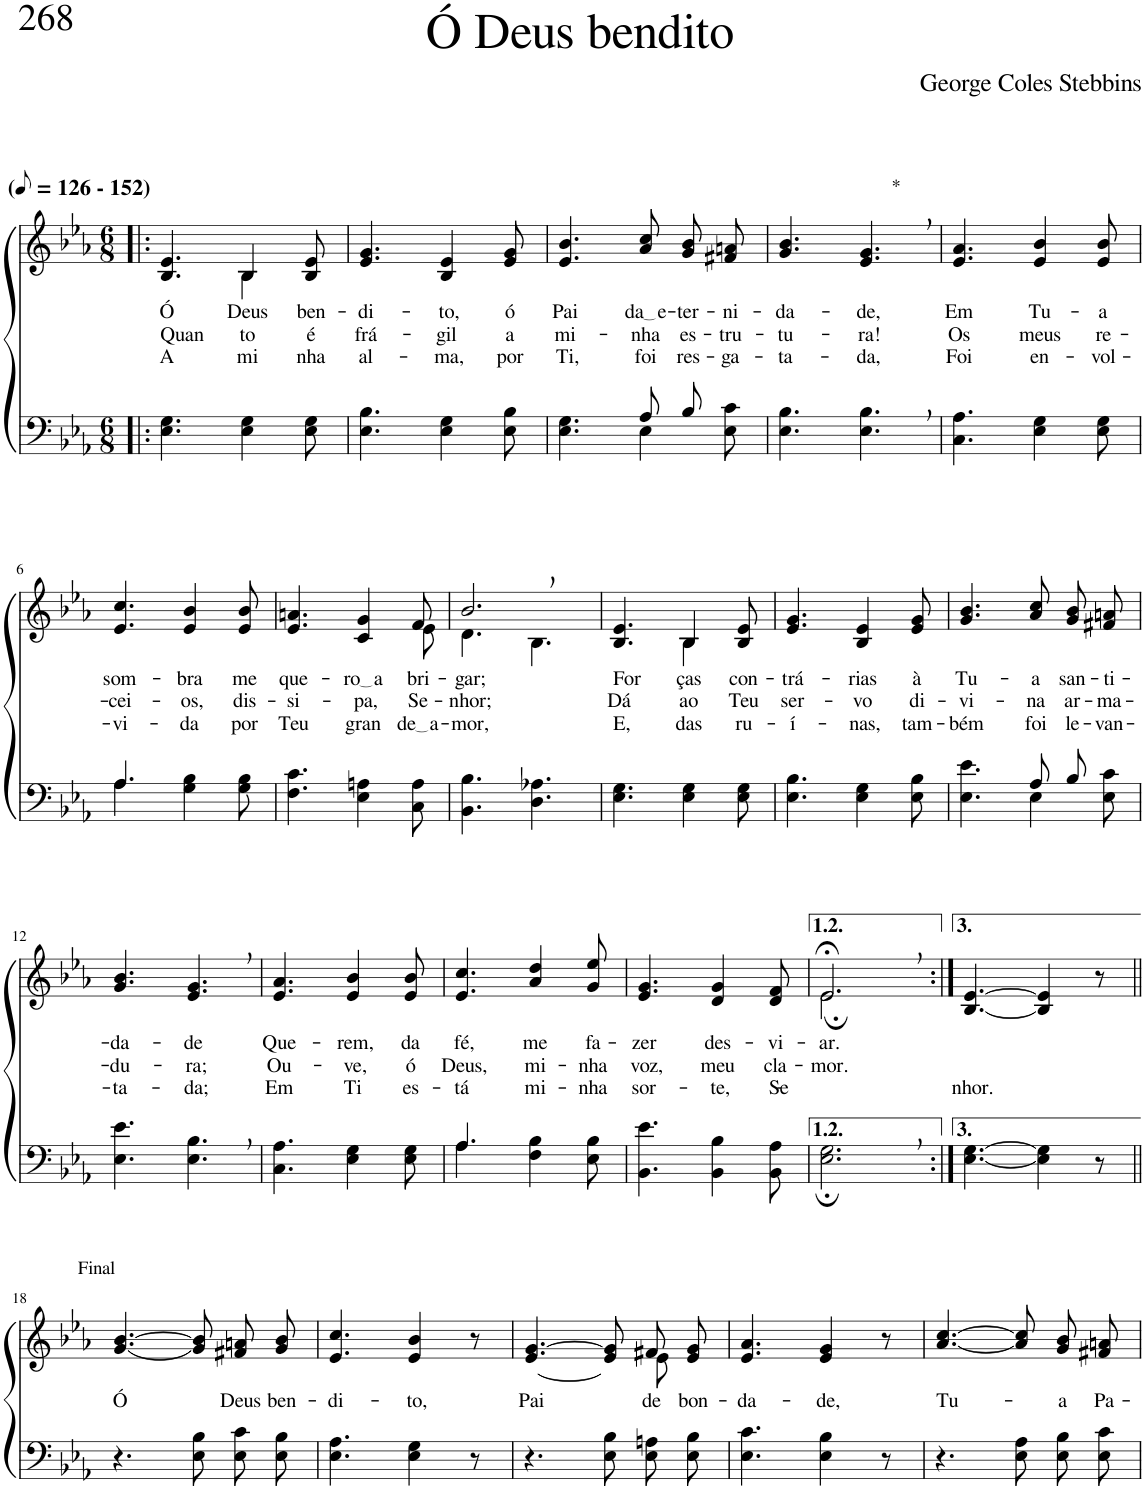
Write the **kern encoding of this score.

**kern	**kern	**text	**text	**text
*part2	*part1	*part1	*part1	*part1
*staff2	*staff1	*staff1	*staff1	*staff1
*I"Parte III e IV	*I"Parte I e II	*	*	*
*clefF4	*clefG2	*	*	*
*Trd-1c-2	*Trd-1c-2	*	*	*
*k[b-e-a-]	*k[b-e-a-]	*	*	*
*M6/8	*M6/8	*	*	*
*MM63	*MM63	*	*	*
=1!|:	=1!|:	=1!|:	=1!|:	=1!|:
!	!LO:TX:a:B:t=(	!	!	!
!	!LO:TX:a:B:t=- 152)	!	!	!
!	!	!LO:LY:b	!LO:LY:b	!LO:LY:b
*	*^	*	*	*
4.E-\ 4.G\	4.B-/ 4.e-/	4.ryy	Ó	Quan-	A
!	!	!	!LO:LY:b	!LO:LY:b	!LO:LY:b
4E-\ 4G\	4B-/	4B-\	Deus	-to	mi-
!	!	!	!LO:LY:b	!LO:LY:b	!LO:LY:b
8E-\ 8G\	8B-/ 8e-/	8ryy	ben-	é	-nha
=2	=2	=2	=2	=2	=2
!	!	!	!LO:LY:b	!LO:LY:b	!LO:LY:b
*	*v	*v	*	*	*
4.E-\ 4.B-\	4.e-/ 4.g/	-di-	frá-	al-
!	!	!LO:LY:b	!LO:LY:b	!LO:LY:b
4E-\ 4G\	4B-/ 4e-/	-to,	-gil	-ma,
!	!	!LO:LY:b	!LO:LY:b	!LO:LY:b
8E-\ 8B-\	8e-/ 8g/	ó	a	por
=3	=3	=3	=3	=3
*^	*	*	*	*
!	!	!	!LO:LY:b	!LO:LY:b	!LO:LY:b
4.ryy	4.E-\ 4.G\	4.e-/ 4.b-/	Pai	mi-	Ti,
!	!	!	!LO:LY:b	!LO:LY:b	!LO:LY:b
8A-/L	4E-\	8a-/ 8cc/L	da e	-nha	foi
!	!	!	!LO:LY:b	!LO:LY:b	!LO:LY:b
8B-/J	.	8g/ 8b-/	-ter-	es-	res-
!	!	!	!LO:LY:b	!LO:LY:b	!LO:LY:b
8ryy	8E-\ 8c\	8f#X/ 8an/J	-ni-	-tru-	-ga-
=4	=4	=4	=4	=4	=4
!	!	!	!LO:LY:b	!LO:LY:b	!LO:LY:b
*v	*v	*	*	*	*
4.E-\ 4.B-\	4.g/ 4.b-/	-da-	-tu-	-ta-
!	!LO:TX:a:t=*	!	!	!
!	!	!LO:LY:b	!LO:LY:b	!LO:LY:b
4.E-\, 4.B-\,	4.e-/, 4.g/,	-de,	-ra!	-da,
=5	=5	=5	=5	=5
!	!	!LO:LY:b	!LO:LY:b	!LO:LY:b
4.C\ 4.A-\	4.e-/ 4.a-/	Em	Os	Foi
!	!	!LO:LY:b	!LO:LY:b	!LO:LY:b
4E-\ 4G\	4e-/ 4b-/	Tu-	meus	en-
!	!	!LO:LY:b	!LO:LY:b	!LO:LY:b
8E-\ 8G\	8e-/ 8b-/	-a	re-	-vol-
!!LO:LB:g=z
=6	=6	=6	=6	=6
*^	*	*	*	*
!	!	!	!LO:LY:b	!LO:LY:b	!LO:LY:b
4.A-/	4.A-\	4.e-/ 4.cc/	som-	-cei-	-vi-
!	!	!	!LO:LY:b	!LO:LY:b	!LO:LY:b
4.ryy	4G\ 4B-\	4e-/ 4b-/	-bra	-os,	-da
!	!	!	!LO:LY:b	!LO:LY:b	!LO:LY:b
.	8G\ 8B-\	8e-/ 8b-/	me	dis-	por
=7	=7	=7	=7	=7	=7
!	!	!	!LO:LY:b	!LO:LY:b	!LO:LY:b
*v	*v	*^	*	*	*
4.F\ 4.c\	4.e-/ 4.an/	8ryy	que-	-si-	Teu
!	!	!	!LO:LY:b	!LO:LY:b	!LO:LY:b
*	*v	*v	*	*	*
4E-\ 4An\	4c/ 4g/	ro a	-pa,	gran-
*	*^	*	*	*
!	!	!	!LO:LY:b	!LO:LY:b	!LO:LY:b
8C\ 8A\	8f/	8e-\	bri-	Se-	de a
=8	=8	=8	=8	=8	=8
!	!	!	!LO:LY:b	!LO:LY:b	!LO:LY:b
4.BB-\ 4.B-\	2.b-,/	4.d\	-gar;	-nhor;	-mor,
4.D\ 4.A-X\	.	4.B-\	.	.	.
=9	=9	=9	=9	=9	=9
!	!	!	!LO:LY:b	!LO:LY:b	!LO:LY:b
4.E-\ 4.G\	4.B-/ 4.e-/	4.ryy	For-	Dá	E,
!	!	!	!LO:LY:b	!LO:LY:b	!LO:LY:b
4E-\ 4G\	4B-/	4B-\	-ças	ao	das
!	!	!	!LO:LY:b	!LO:LY:b	!LO:LY:b
8E-\ 8G\	8B-/ 8e-/	8ryy	con-	Teu	ru-
=10	=10	=10	=10	=10	=10
!	!	!	!LO:LY:b	!LO:LY:b	!LO:LY:b
*	*v	*v	*	*	*
4.E-\ 4.B-\	4.e-/ 4.g/	-trá-	ser-	-í-
!	!	!LO:LY:b	!LO:LY:b	!LO:LY:b
4E-\ 4G\	4B-/ 4e-/	-rias	-vo	nas,
!	!	!LO:LY:b	!LO:LY:b	!LO:LY:b
8E-\ 8B-\	8e-/ 8g/	à	di-	tam-
=11	=11	=11	=11	=11
*^	*	*	*	*
!	!	!	!LO:LY:b	!LO:LY:b	!LO:LY:b
4.ryy	4.E-\ 4.e-\	4.g/ 4.b-/	Tu-	-vi-	-bém
!	!	!	!LO:LY:b	!LO:LY:b	!LO:LY:b
8A-/L	4E-\	8a-/ 8cc/L	-a	-na	foi
!	!	!	!LO:LY:b	!LO:LY:b	!LO:LY:b
8B-/J	.	8g/ 8b-/	san-	ar-	le-
!	!	!	!LO:LY:b	!LO:LY:b	!LO:LY:b
8ryy	8E-\ 8c\	8f#X/ 8an/J	-ti-	-ma-	-van-
!!LO:LB:g=z
=12	=12	=12	=12	=12	=12
!	!	!	!LO:LY:b	!LO:LY:b	!LO:LY:b
*v	*v	*	*	*	*
4.E-\ 4.e-\	4.g/ 4.b-/	-da-	-du-	-ta-
!	!	!LO:LY:b	!LO:LY:b	!LO:LY:b
4.E-\, 4.B-\,	4.e-/, 4.g/,	-de	-ra;	-da;
=13	=13	=13	=13	=13
!	!	!LO:LY:b	!LO:LY:b	!LO:LY:b
4.C\ 4.A-\	4.e-/ 4.a-/	Que-	Ou-	Em
!	!	!LO:LY:b	!LO:LY:b	!LO:LY:b
4E-\ 4G\	4e-/ 4b-/	-rem,	-ve,	Ti
!	!	!LO:LY:b	!LO:LY:b	!LO:LY:b
8E-\ 8G\	8e-/ 8b-/	da	ó	es-
=14	=14	=14	=14	=14
*^	*	*	*	*
!	!	!	!LO:LY:b	!LO:LY:b	!LO:LY:b
4.A-/	4.A-\	4.e-/ 4.cc/	fé,	Deus,	-tá
!	!	!	!LO:LY:b	!LO:LY:b	!LO:LY:b
4.ryy	4F\ 4B-\	4a-/ 4dd/	me	mi-	mi-
!	!	!	!LO:LY:b	!LO:LY:b	!LO:LY:b
.	8E-\ 8B-\	8g/ 8ee-/	fa-	-nha	-nha
=15	=15	=15	=15	=15	=15
!	!	!	!LO:LY:b	!LO:LY:b	!LO:LY:b
*v	*v	*	*	*	*
4.BB-\ 4.e-\	4.e-/ 4.g/	-zer	voz,	sor-
!	!	!LO:LY:b	!LO:LY:b	!LO:LY:b
4BB-\ 4B-\	4d/ 4g/	des-	meu	-te,
!	!	!LO:LY:b	!LO:LY:b	!LO:LY:b
8BB-\ 8A-\	8d/ 8f/	-vi-	cla-	Se-
=16	=16	=16	=16	=16
!	!	!LO:LY:b	!LO:LY:b	!
*	*^	*	*	*
2.E-\;, 2.G\;,	2.e-;<,\	2.e-;/	-ar.	-mor.	.
=17:|!	=17:|!	=17:|!	=17:|!	=17:|!	=17:|!
!	!	!	!	!	!LO:LY:b
*	*v	*v	*	*	*
[4.E-\ [4.G\	[4.B-/ [4.e-/	.	.	-nhor.
4E-\] 4G\]	4B-/] 4e-/]	.	.	.
8r	8r	.	.	.
!!LO:LB:g=z
=18||	=18||	=18||	=18||	=18||
!	!LO:TX:a:t=Final	!	!	!
!	!	!LO:LY:b	!	!
4.r	[4.g/ [4.b-/	Ó	.	.
8E-\ 8B-\L	8g]/ 8b-]/L	.	.	.
!	!	!LO:LY:b	!	!
8E-\ 8c\	8f#X/ 8an/	Deus	.	.
!	!	!LO:LY:b	!	!
8E-\ 8B-\J	8g/ 8b-/J	ben-	.	.
=19	=19	=19	=19	=19
!	!	!LO:LY:b	!	!
4.E-\ 4.A-\	4.e-/ 4.cc/	-di-	.	.
!	!	!LO:LY:b	!	!
4E-\ 4G\	4e-/ 4b-/	-to,	.	.
8r	8r	.	.	.
=20	=20	=20	=20	=20
!	!	!LO:LY:b	!	!
*	*^	*	*	*
4.r	[4.e-/ [4.g/	2ryy	Pai	.	.
8E-\ 8B-\L	8e-]/ 8g]/L	.	.	.	.
!	!	!	!LO:LY:b	!	!
8E-\ 8An\	8f#X/	8e-\	de	.	.
!	!	!	!LO:LY:b	!	!
8E-\ 8B-\J	8e-/ 8g/J	8ryy	bon-	.	.
=21	=21	=21	=21	=21	=21
!	!	!	!LO:LY:b	!	!
*	*v	*v	*	*	*
4.E-\ 4.c\	4.e-/ 4.a-/	-da-	.	.
!	!	!LO:LY:b	!	!
4E-\ 4B-\	4e-/ 4g/	-de,	.	.
8r	8r	.	.	.
=22	=22	=22	=22	=22
!	!	!LO:LY:b	!	!
4.r	[4.a-/ [4.cc/	Tu-	.	.
8E-\ 8A-\L	8a-]/ 8cc]/L	.	.	.
!	!	!LO:LY:b	!	!
8E-\ 8B-\	8g/ 8b-/	a	.	.
!	!	!LO:LY:b	!	!
8E-\ 8c\J	8f#X/ 8an/J	Pa-	.	.
=	=	=	=	=
*-	*-	*-	*-	*-
